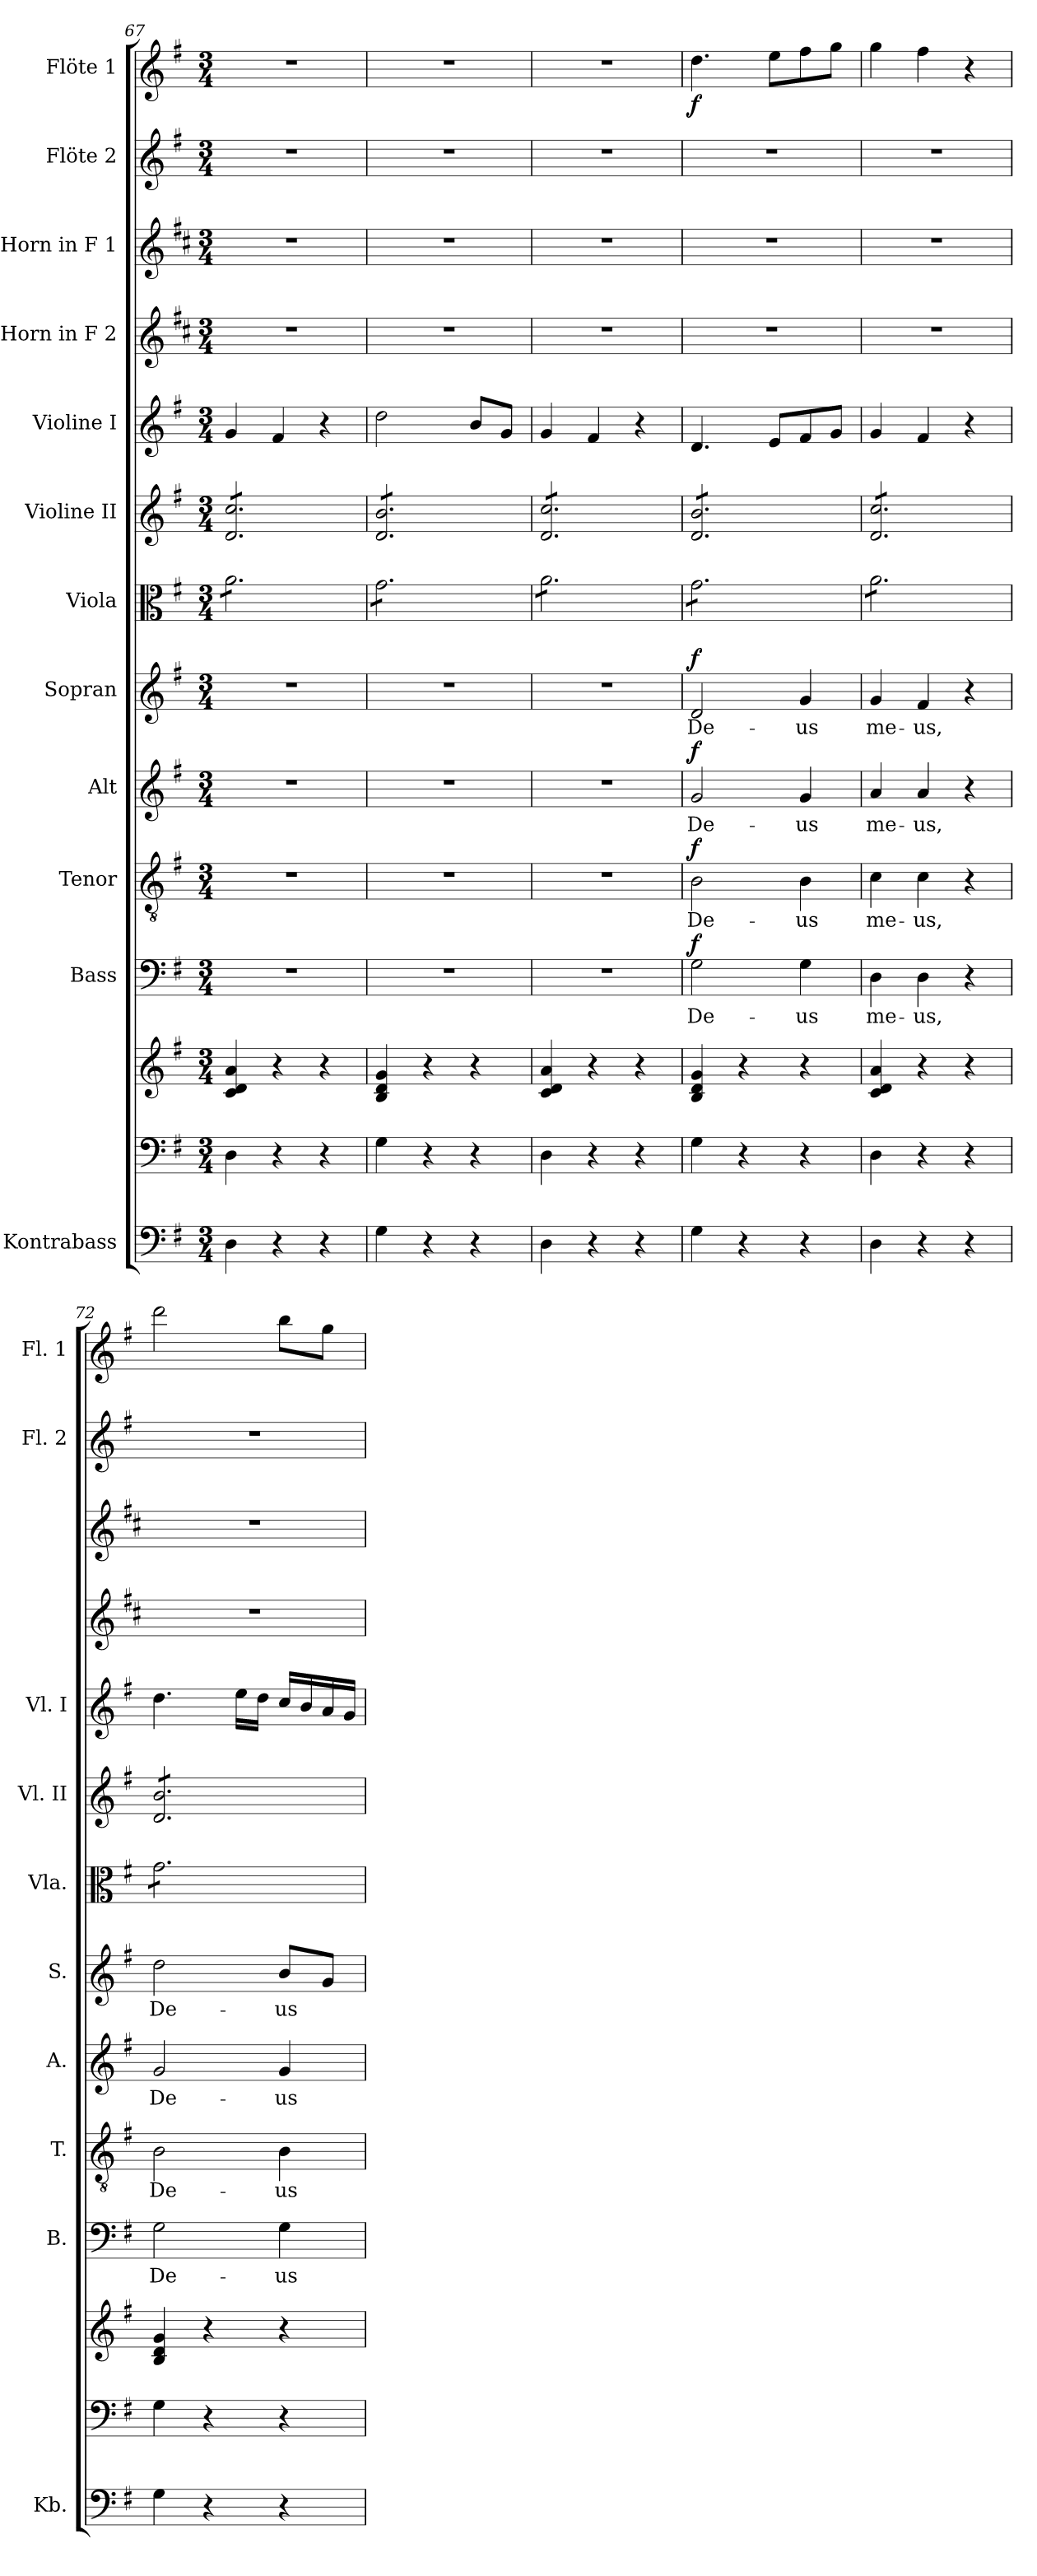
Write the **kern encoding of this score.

**kern	**kern	**kern	**kern	**text	**dynam	**kern	**text	**dynam	**kern	**text	**dynam	**kern	**text	**dynam	**kern	**kern	**kern	**kern	**kern	**kern	**kern	**dynam
*part13	*part12	*part12	*part11	*part11	*part11	*part10	*part10	*part10	*part9	*part9	*part9	*part8	*part8	*part8	*part7	*part6	*part5	*part4	*part3	*part2	*part1	*part1
*staff14	*staff13	*staff12	*staff11	*staff11	*staff11	*staff10	*staff10	*staff10	*staff9	*staff9	*staff9	*staff8	*staff8	*staff8	*staff7	*staff6	*staff5	*staff4	*staff3	*staff2	*staff1	*staff1
*I"Kontrabass	*	*	*I"Bass	*	*	*I"Tenor	*	*	*I"Alt	*	*	*I"Sopran	*	*	*I"Viola	*I"Violine II	*I"Violine I	*I"Horn in F 2	*I"Horn in F 1	*I"Flöte 2	*I"Flöte 1	*
*I'Kb.	*	*	*I'B.	*	*	*I'T.	*	*	*I'A.	*	*	*I'S.	*	*	*I'Vla.	*I'Vl. II	*I'Vl. I	*	*	*I'Fl. 2	*I'Fl. 1	*
*clefF4	*clefF4	*clefG2	*clefF4	*	*	*clefGv2	*	*	*clefG2	*	*	*clefG2	*	*	*clefC3	*clefG2	*clefG2	*clefG2	*clefG2	*clefG2	*clefG2	*
*ITrd7c12	*	*	*	*	*	*	*	*	*	*	*	*	*	*	*	*	*	*ITrd4c7	*ITrd4c7	*	*	*
*k[f#]	*k[f#]	*k[f#]	*k[f#]	*	*	*k[f#]	*	*	*k[f#]	*	*	*k[f#]	*	*	*k[f#]	*k[f#]	*k[f#]	*k[f#]	*k[f#]	*k[f#]	*k[f#]	*
*G:	*G:	*G:	*G:	*	*	*G:	*	*	*G:	*	*	*G:	*	*	*G:	*G:	*G:	*G:	*G:	*G:	*G:	*
*M3/4	*M3/4	*M3/4	*M3/4	*	*	*M3/4	*	*	*M3/4	*	*	*M3/4	*	*	*M3/4	*M3/4	*M3/4	*M3/4	*M3/4	*M3/4	*M3/4	*
=67	=67	=67	=67	=67	=67	=67	=67	=67	=67	=67	=67	=67	=67	=67	=67	=67	=67	=67	=67	=67	=67	=67
*	*	*	*	*	*	*	*	*	*	*	*	*	*	*	*tremolo	*	*	*	*	*	*	*
*	*	*	*	*	*	*	*	*	*	*	*	*	*	*	*	*tremolo	*	*	*	*	*	*
4DD\	4D\	4c/ 4d/ 4a/	2.r	.	.	2.r	.	.	2.r	.	.	2.r	.	.	8a\L	8d/ 8cc/L	4g/	2.r	2.r	2.r	2.r	.
.	.	.	.	.	.	.	.	.	.	.	.	.	.	.	8a\	8d/ 8cc/	.	.	.	.	.	.
4r	4r	4r	.	.	.	.	.	.	.	.	.	.	.	.	8a\	8d/ 8cc/	4f#/	.	.	.	.	.
.	.	.	.	.	.	.	.	.	.	.	.	.	.	.	8a\	8d/ 8cc/	.	.	.	.	.	.
4r	4r	4r	.	.	.	.	.	.	.	.	.	.	.	.	8a\	8d/ 8cc/	4r	.	.	.	.	.
.	.	.	.	.	.	.	.	.	.	.	.	.	.	.	8a\J	8d/ 8cc/J	.	.	.	.	.	.
!!LO:PB:g=z
=68	=68	=68	=68	=68	=68	=68	=68	=68	=68	=68	=68	=68	=68	=68	=68	=68	=68	=68	=68	=68	=68	=68
4GG\	4G\	4B/ 4d/ 4g/	2.r	.	.	2.r	.	.	2.r	.	.	2.r	.	.	8g\L	8d/ 8b/L	2dd\	2.r	2.r	2.r	2.r	.
.	.	.	.	.	.	.	.	.	.	.	.	.	.	.	8g\	8d/ 8b/	.	.	.	.	.	.
4r	4r	4r	.	.	.	.	.	.	.	.	.	.	.	.	8g\	8d/ 8b/	.	.	.	.	.	.
.	.	.	.	.	.	.	.	.	.	.	.	.	.	.	8g\	8d/ 8b/	.	.	.	.	.	.
4r	4r	4r	.	.	.	.	.	.	.	.	.	.	.	.	8g\	8d/ 8b/	8b/L	.	.	.	.	.
.	.	.	.	.	.	.	.	.	.	.	.	.	.	.	8g\J	8d/ 8b/J	8g/J	.	.	.	.	.
=69	=69	=69	=69	=69	=69	=69	=69	=69	=69	=69	=69	=69	=69	=69	=69	=69	=69	=69	=69	=69	=69	=69
4DD\	4D\	4c/ 4d/ 4a/	2.r	.	.	2.r	.	.	2.r	.	.	2.r	.	.	8a\L	8d/ 8cc/L	4g/	2.r	2.r	2.r	2.r	.
.	.	.	.	.	.	.	.	.	.	.	.	.	.	.	8a\	8d/ 8cc/	.	.	.	.	.	.
4r	4r	4r	.	.	.	.	.	.	.	.	.	.	.	.	8a\	8d/ 8cc/	4f#/	.	.	.	.	.
.	.	.	.	.	.	.	.	.	.	.	.	.	.	.	8a\	8d/ 8cc/	.	.	.	.	.	.
4r	4r	4r	.	.	.	.	.	.	.	.	.	.	.	.	8a\	8d/ 8cc/	4r	.	.	.	.	.
.	.	.	.	.	.	.	.	.	.	.	.	.	.	.	8a\J	8d/ 8cc/J	.	.	.	.	.	.
=70	=70	=70	=70	=70	=70	=70	=70	=70	=70	=70	=70	=70	=70	=70	=70	=70	=70	=70	=70	=70	=70	=70
!	!	!	!	!LO:LY:b	!LO:DY:a	!	!LO:LY:b	!LO:DY:a	!	!LO:LY:b	!LO:DY:a	!	!LO:LY:b	!LO:DY:a	!	!	!	!	!	!	!	!LO:DY:b
4GG\	4G\	4B/ 4d/ 4g/	2G\	De-	f	2B\	De-	f	2g/	De-	f	2d/	De-	f	8g\L	8d/ 8b/L	4.d/	2.r	2.r	2.r	4.dd\	f
.	.	.	.	.	.	.	.	.	.	.	.	.	.	.	8g\	8d/ 8b/	.	.	.	.	.	.
4r	4r	4r	.	.	.	.	.	.	.	.	.	.	.	.	8g\	8d/ 8b/	.	.	.	.	.	.
.	.	.	.	.	.	.	.	.	.	.	.	.	.	.	8g\	8d/ 8b/	8e/L	.	.	.	8ee\L	.
!	!	!	!	!LO:LY:b	!	!	!LO:LY:b	!	!	!LO:LY:b	!	!	!LO:LY:b	!	!	!	!	!	!	!	!	!
4r	4r	4r	4G\	-us	.	4B\	-us	.	4g/	-us	.	4g/	-us	.	8g\	8d/ 8b/	8f#/	.	.	.	8ff#\	.
.	.	.	.	.	.	.	.	.	.	.	.	.	.	.	8g\J	8d/ 8b/J	8g/J	.	.	.	8gg\J	.
=71	=71	=71	=71	=71	=71	=71	=71	=71	=71	=71	=71	=71	=71	=71	=71	=71	=71	=71	=71	=71	=71	=71
!	!	!	!	!LO:LY:b	!	!	!LO:LY:b	!	!	!LO:LY:b	!	!	!LO:LY:b	!	!	!	!	!	!	!	!	!
4DD\	4D\	4c/ 4d/ 4a/	4D\	me-	.	4c\	me-	.	4a/	me-	.	4g/	me-	.	8a\L	8d/ 8cc/L	4g/	2.r	2.r	2.r	4gg\	.
.	.	.	.	.	.	.	.	.	.	.	.	.	.	.	8a\	8d/ 8cc/	.	.	.	.	.	.
!	!	!	!	!LO:LY:b	!	!	!LO:LY:b	!	!	!LO:LY:b	!	!	!LO:LY:b	!	!	!	!	!	!	!	!	!
4r	4r	4r	4D\	-us,	.	4c\	-us,	.	4a/	-us,	.	4f#/	-us,	.	8a\	8d/ 8cc/	4f#/	.	.	.	4ff#\	.
.	.	.	.	.	.	.	.	.	.	.	.	.	.	.	8a\	8d/ 8cc/	.	.	.	.	.	.
4r	4r	4r	4r	.	.	4r	.	.	4r	.	.	4r	.	.	8a\	8d/ 8cc/	4r	.	.	.	4r	.
.	.	.	.	.	.	.	.	.	.	.	.	.	.	.	8a\J	8d/ 8cc/J	.	.	.	.	.	.
=72	=72	=72	=72	=72	=72	=72	=72	=72	=72	=72	=72	=72	=72	=72	=72	=72	=72	=72	=72	=72	=72	=72
!	!	!	!	!LO:LY:b	!	!	!LO:LY:b	!	!	!LO:LY:b	!	!	!LO:LY:b	!	!	!	!	!	!	!	!	!
4GG\	4G\	4B/ 4d/ 4g/	2G\	De-	.	2B\	De-	.	2g/	De-	.	2dd\	De-	.	8g\L	8d/ 8b/L	4.dd\	2.r	2.r	2.r	2ddd\	.
.	.	.	.	.	.	.	.	.	.	.	.	.	.	.	8g\	8d/ 8b/	.	.	.	.	.	.
4r	4r	4r	.	.	.	.	.	.	.	.	.	.	.	.	8g\	8d/ 8b/	.	.	.	.	.	.
.	.	.	.	.	.	.	.	.	.	.	.	.	.	.	8g\	8d/ 8b/	16ee\LL	.	.	.	.	.
.	.	.	.	.	.	.	.	.	.	.	.	.	.	.	.	.	16dd\JJ	.	.	.	.	.
!	!	!	!	!LO:LY:b	!	!	!LO:LY:b	!	!	!LO:LY:b	!	!	!LO:LY:b	!	!	!	!	!	!	!	!	!
4r	4r	4r	4G\	-us	.	4B\	-us	.	4g/	-us	.	8b/L	-us	.	8g\	8d/ 8b/	16cc/LL	.	.	.	8bb\L	.
.	.	.	.	.	.	.	.	.	.	.	.	.	.	.	.	.	16b/	.	.	.	.	.
.	.	.	.	.	.	.	.	.	.	.	.	8g/J	.	.	8g\J	8d/ 8b/J	16a/	.	.	.	8gg\J	.
*	*	*	*	*	*	*	*	*	*	*	*	*	*	*	*	*Xtremolo	*	*	*	*	*	*
*	*	*	*	*	*	*	*	*	*	*	*	*	*	*	*Xtremolo	*	*	*	*	*	*	*
.	.	.	.	.	.	.	.	.	.	.	.	.	.	.	.	.	16g/JJ	.	.	.	.	.
=	=	=	=	=	=	=	=	=	=	=	=	=	=	=	=	=	=	=	=	=	=	=
*-	*-	*-	*-	*-	*-	*-	*-	*-	*-	*-	*-	*-	*-	*-	*-	*-	*-	*-	*-	*-	*-	*-
